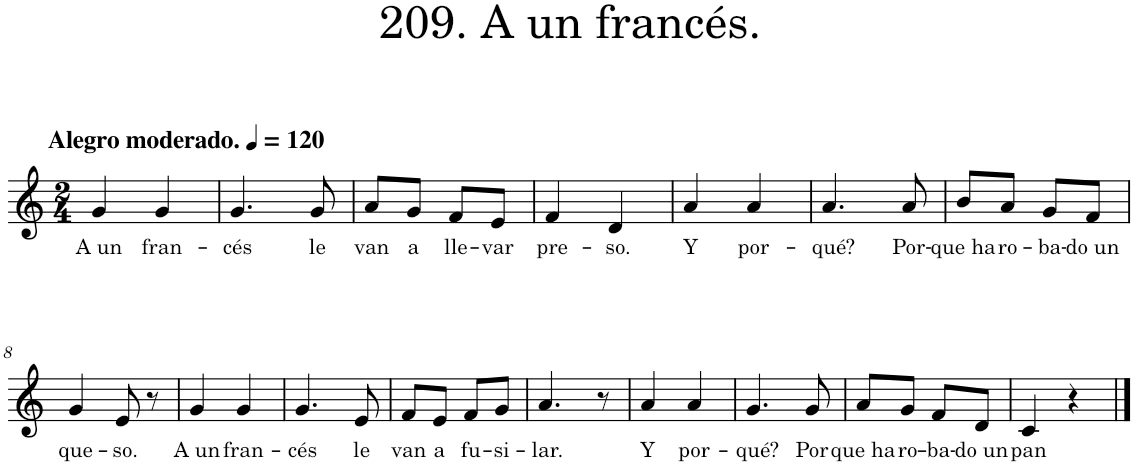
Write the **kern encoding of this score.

**kern	**text
*part1	*part1
*staff1	*staff1
*I"Piano	*
*I'Pno.	*
*clefG2	*
*k[]	*
*M2/4	*
*MM120	*
=1	=1
!LO:TX:a:B:t=Alegro moderado.	!
!	!LO:LY:b
4g/	A un
!	!LO:LY:b
4g/	fran-
=2	=2
!	!LO:LY:b
4.g/	-cés
!	!LO:LY:b
8g/	le
=3	=3
!	!LO:LY:b
8a/L	van
!	!LO:LY:b
8g/J	a
!	!LO:LY:b
8f/L	lle-
!	!LO:LY:b
8e/J	-var
=4	=4
!	!LO:LY:b
4f/	pre-
!	!LO:LY:b
4d/	-so.
=5	=5
!	!LO:LY:b
4a/	Y
!	!LO:LY:b
4a/	por-
=6	=6
!	!LO:LY:b
4.a/	-qué?
!	!LO:LY:b
8a/	Por-
=7	=7
!	!LO:LY:b
8b/L	-que ha
!	!LO:LY:b
8a/J	ro-
!	!LO:LY:b
8g/L	-ba-
!	!LO:LY:b
8f/J	-do un
!!LO:LB:g=z
=8	=8
!	!LO:LY:b
4g/	que-
!	!LO:LY:b
8e/	-so.
8r	.
=9	=9
!	!LO:LY:b
4g/	A un
!	!LO:LY:b
4g/	fran-
=10	=10
!	!LO:LY:b
4.g/	-cés
!	!LO:LY:b
8e/	le
=11	=11
!	!LO:LY:b
8f/L	van
!	!LO:LY:b
8e/J	a
!	!LO:LY:b
8f/L	fu-
!	!LO:LY:b
8g/J	-si-
=12	=12
!	!LO:LY:b
4.a/	-lar.
8r	.
=13	=13
!	!LO:LY:b
4a/	Y
!	!LO:LY:b
4a/	por-
=14	=14
!	!LO:LY:b
4.g/	-qué?
!	!LO:LY:b
8g/	Por
=15	=15
!	!LO:LY:b
8a/L	que ha
!	!LO:LY:b
8g/J	ro-
!	!LO:LY:b
8f/L	-ba-
!	!LO:LY:b
8d/J	-do un
=16	=16
!	!LO:LY:b
4c/	pan
4r	.
==	==
*-	*-
